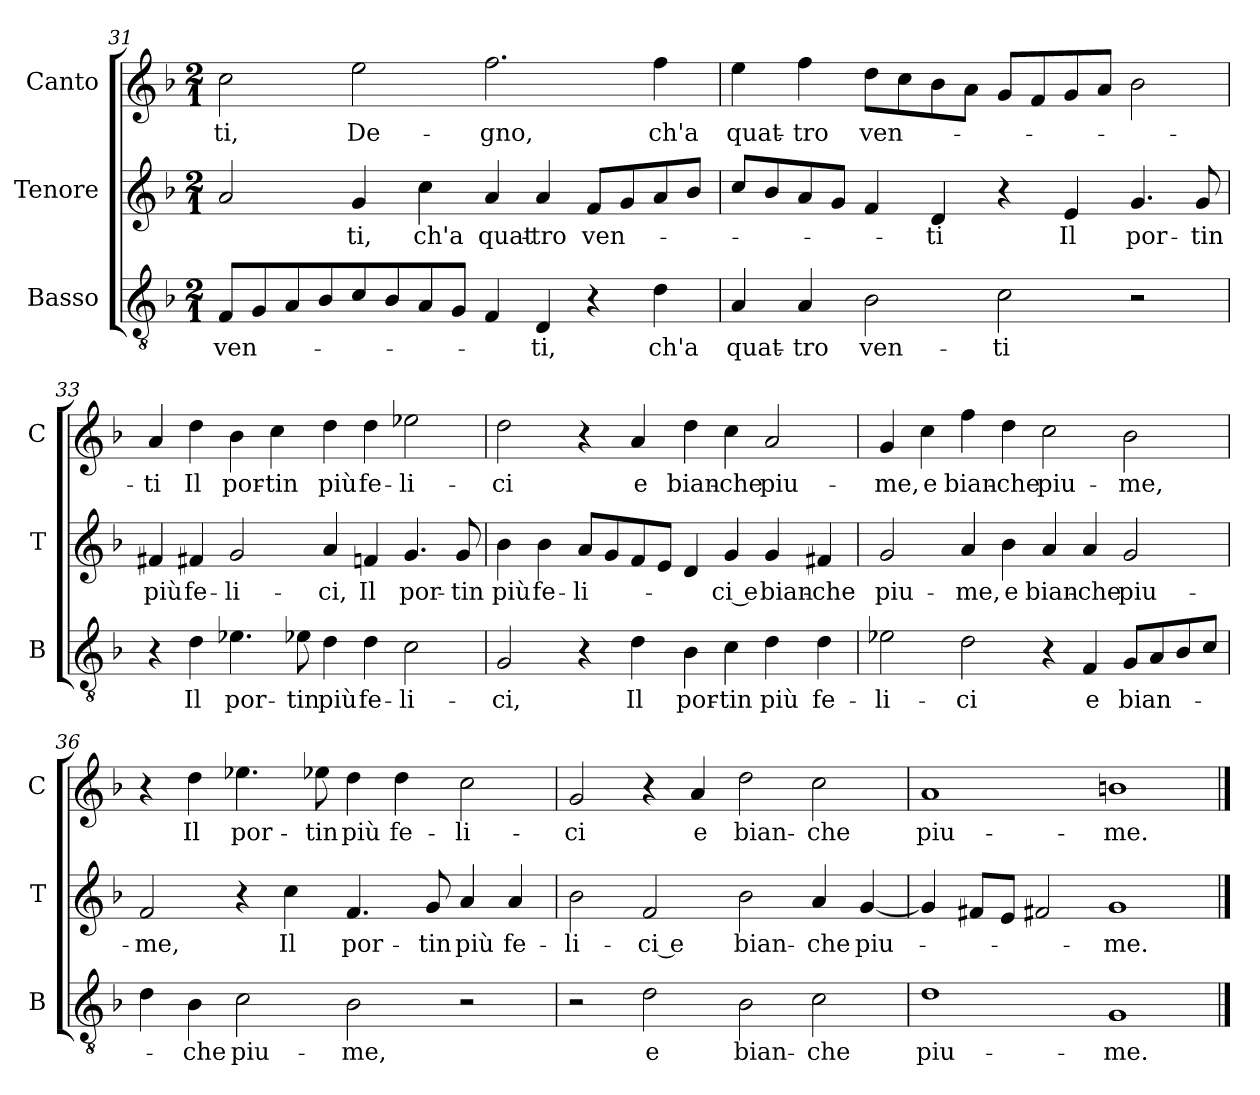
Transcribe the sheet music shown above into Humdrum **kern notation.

**kern	**text	**kern	**text	**kern	**text
*part3	*part3	*part2	*part2	*part1	*part1
*staff3	*staff3	*staff2	*staff2	*staff1	*staff1
*I"Basso	*	*I"Tenore	*	*I"Canto	*
*I'B	*	*I'T	*	*I'C	*
*clefGv2	*	*clefG2	*	*clefG2	*
*k[b-]	*	*k[b-]	*	*k[b-]	*
*M2/1	*	*M2/1	*	*M2/1	*
=31	=31	=31	=31	=31	=31
8FL	ven-	2a	.	2cc	-ti,
8G	.	.	.	.	.
8A	.	.	.	.	.
8B-	.	.	.	.	.
8c	.	4g	-ti,	2ee	De-
8B-	.	.	.	.	.
8A	.	4cc	ch'a	.	.
8GJ	.	.	.	.	.
4F	.	4a	quat-	2.ff	-gno,
4D	-ti,	4a	-tro	.	.
4r	.	8fL	ven-	.	.
.	.	8g	.	.	.
4d	ch'a	8a	.	4ff	ch'a
.	.	8b-J	.	.	.
=32	=32	=32	=32	=32	=32
4A	quat-	8ccL	.	4ee	quat-
.	.	8b-	.	.	.
4A	-tro	8a	.	4ff	-tro
.	.	8gJ	.	.	.
2B-	ven-	4f	.	8ddL	ven-
.	.	.	.	8cc	.
.	.	4d	-ti	8b-	.
.	.	.	.	8aJ	.
2c	-ti	4r	.	8gL	.
.	.	.	.	8f	.
.	.	4e	Il	8g	.
.	.	.	.	8aJ	.
2r	.	4.g	por-	2b-	.
.	.	8g	-tin	.	.
=33	=33	=33	=33	=33	=33
4r	.	4f#X	più	4a	-ti
4d	Il	4f#X	fe-	4dd	Il
4.e-X	por-	2g	-li-	4b-	por-
.	.	.	.	4cc	-tin
8e-X	-tin	.	.	.	.
4d	più	4a	-ci,	4dd	più
4d	fe-	4fn	Il	4dd	fe-
2c	-li-	4.g	por-	2ee-X	-li-
.	.	8g	-tin	.	.
=34	=34	=34	=34	=34	=34
2G	-ci,	4b-	più	2dd	-ci
.	.	4b-	fe-	.	.
4r	.	8aL	-li-	4r	.
.	.	8g	.	.	.
4d	Il	8f	.	4a	e
.	.	8eJ	.	.	.
4B-	por-	4d	.	4dd	bian-
4c	-tin	4g	-ci e	4cc	-che
4d	più	4g	bian-	2a	piu-
4d	fe-	4f#X	-che	.	.
=35	=35	=35	=35	=35	=35
2e-X	-li-	2g	piu-	4g	-me,
.	.	.	.	4cc	e
2d	-ci	4a	-me,	4ff	bian-
.	.	4b-	e	4dd	-che
4r	.	4a	bian-	2cc	piu-
4F	e	4a	-che	.	.
8GL	bian-	2g	piu-	2b-	-me,
8A	.	.	.	.	.
8B-	.	.	.	.	.
8cJ	.	.	.	.	.
=36	=36	=36	=36	=36	=36
4d	.	2f	-me,	4r	.
4B-	-che	.	.	4dd	Il
2c	piu-	4r	.	4.ee-X	por-
.	.	4cc	Il	.	.
.	.	.	.	8ee-X	-tin
2B-	-me,	4.f	por-	4dd	più
.	.	.	.	4dd	fe-
.	.	8g	-tin	.	.
2r	.	4a	più	2cc	-li-
.	.	4a	fe-	.	.
=37	=37	=37	=37	=37	=37
2r	.	2b-	-li-	2g	-ci
2d	e	2f	-ci e	4r	.
.	.	.	.	4a	e
2B-	bian-	2b-	bian-	2dd	bian-
2c	-che	4a	-che	2cc	-che
.	.	[4g	piu-	.	.
=38	=38	=38	=38	=38	=38
1d	piu-	4g]	.	1a	piu-
.	.	8f#XL	.	.	.
.	.	8eJ	.	.	.
.	.	2f#X	.	.	.
1G	-me.	1g	-me.	1bn	-me.
==	==	==	==	==	==
*-	*-	*-	*-	*-	*-
